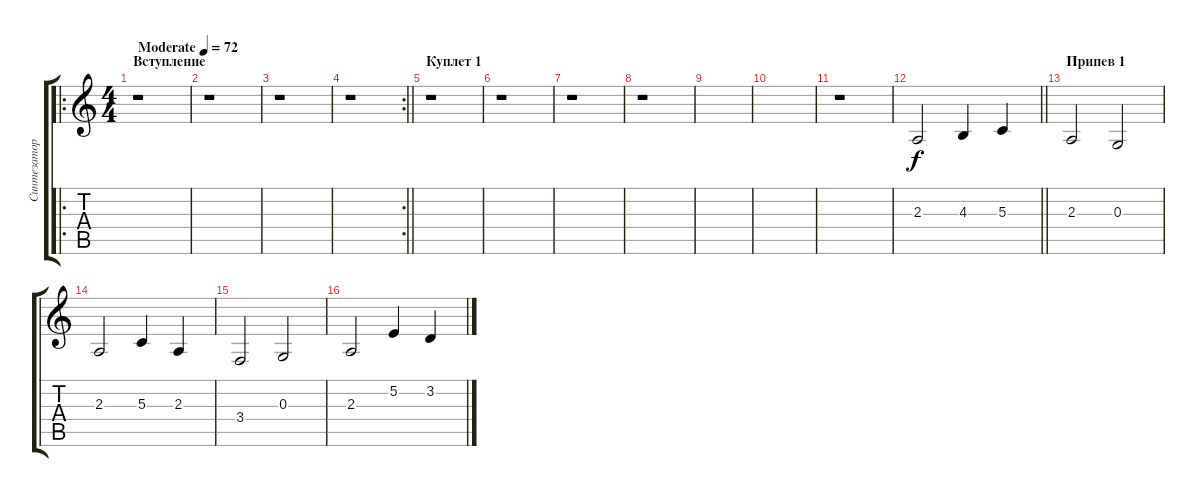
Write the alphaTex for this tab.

\track ("Синтезатор" "Синтезатор") {instrument tremolostrings}
\staff {score tabs}
\tuning (E4 B3 G3 D3 A2 E2) {hide}
\ro
\ts (4 4)
\section ("" "Вступление")
\tempo (72 "Moderate")
\clef g2
\ks c
r.1{dy f instrument tremolostrings} |
r.1 |
r.1 |
\rc 2
\barLineRight lightlight
r.1 |
\section ("" "Куплет 1")
r.1 |
r.1 |
r.1 |
r.1 |
|
|
r.1 |
\barLineRight lightlight
2.3.2 4.3.4 5.3.4 |
\section ("" "Припев 1")
2.3.2 0.3.2 |
2.3.2 5.3.4 2.3.4 |
3.4.2 0.3.2 |
2.3.2 5.2.4 3.2.4
